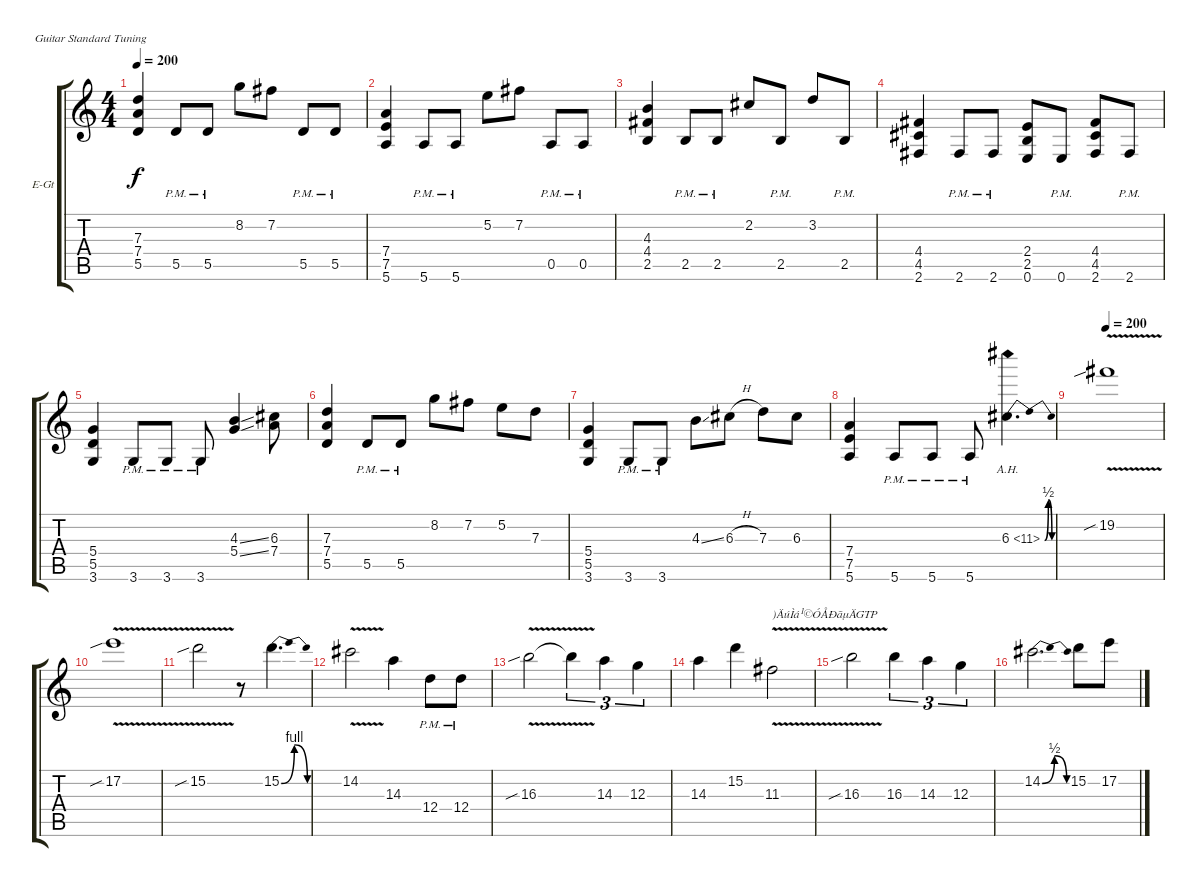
\bracketExtendMode groupsimilarinstruments
\firstSystemTrackNameOrientation horizontal
\otherSystemsTrackNameOrientation horizontal
\track ("Ö÷Òô½áËû" "E-Gt") {instrument distortionguitar}
\staff {score tabs}
\tuning (E4 B3 G3 D3 A2 E2)
\ts (4 4)
\tempo 200
\clef g2
\ks c
(7.3 7.4 5.5).4{dy f} 5.5{pm}.8 5.5{pm}.8 8.2.8 7.2.8 5.5{pm}.8 5.5{pm}.8 |
(7.4 7.5 5.6).4 5.6{pm}.8 5.6{pm}.8 5.2.8 7.2.8 0.5{pm}.8 0.5{pm}.8 |
(4.3 4.4 2.5).4 2.5{pm}.8 2.5{pm}.8 2.2.8 2.5{pm}.8 3.2.8 2.5{pm}.8 |
(4.4 4.5 2.6).4 2.6{pm}.8 2.6{pm}.8 (2.4 2.5 0.6).8 0.6{pm}.8 (4.4 4.5 2.6).8 2.6{pm}.8 |
(5.4 5.5 3.6).4 3.6{pm}.8 3.6{pm}.8 3.6{pm}.8 (4.3{ss} 5.4{ss}).4 (6.3 7.4).8 |
(7.3 7.4 5.5).4 5.5{pm}.8 5.5{pm}.8 8.2.8 7.2.8 5.2.8 7.3.8 |
(5.4 5.5 3.6).4 3.6{pm}.8 3.6{pm}.8 4.3{ss}.8 6.3{h}.8 7.3.8 6.3.8 |
(7.4 7.5 5.6).4 5.6{pm}.8 5.6{pm}.8 5.6{pm}.8 6.3{be (bendrelease 0 0 30 2 30 2 60 0) ah 5}.4{d} |
\tempo 200
19.2{v sib}.1 |
17.2{v sib}.1 |
15.2{v sib}.2 r.8 15.2{be (bendrelease 0 0 30 4 30 4 60 0)}.4{d} |
14.2{v}.2 14.3.4 12.4{pm}.8 12.4{pm}.8 |
16.3{v sib}.2 16.3{v t}.4{tu (3 2)} 14.3.4{tu (3 2)} 12.3.4{tu (3 2)} |
14.3.4 15.2.4 11.3{v}.2{txt ")ÄúÌá¹©ÓÅÐãµÄGTP"} |
16.3{v sib}.2 16.3.4{tu (3 2)} 14.3.4{tu (3 2)} 12.3.4{tu (3 2)} |
14.2{be (bendrelease 0 0 30 2 30 2 60 0)}.2{d} 15.2.8 17.2.8
